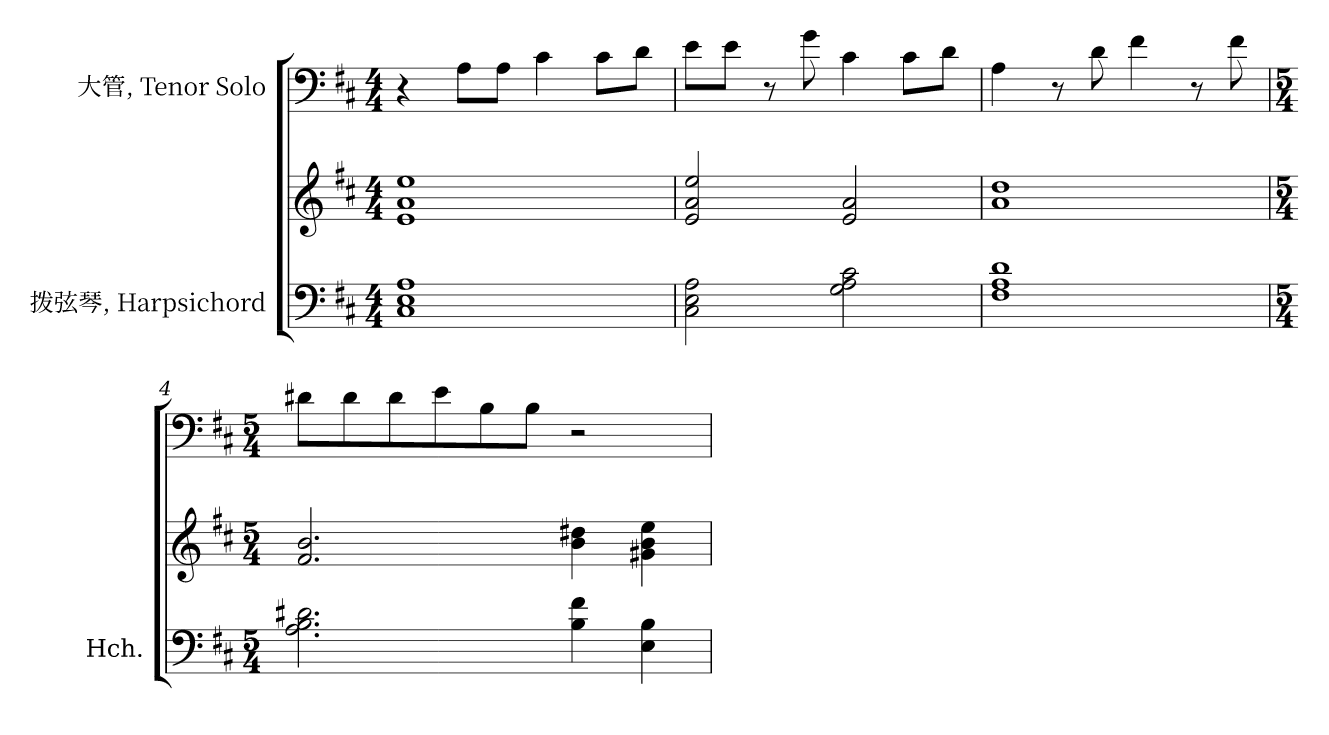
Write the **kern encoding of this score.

**kern	**kern	**kern
*part2	*part2	*part1
*staff3	*staff2	*staff1
*I"拨弦琴, Harpsichord	*	*I"大管, Tenor Solo
*I'Hch.	*	*
*clefF4	*clefG2	*clefF4
*k[f#c#]	*k[f#c#]	*k[f#c#]
*M4/4	*M4/4	*M4/4
*MM80	*MM80	*MM80
=1	=1	=1
1C# 1E 1A	1e 1a 1ee	4r
.	.	8A\L
.	.	8A\J
.	.	4c#\
.	.	8c#\L
.	.	8d\J
=2	=2	=2
2C#\ 2E\ 2A\	2e/ 2a/ 2ee/	8e\L
.	.	8e\J
.	.	8r
.	.	8g\
2G\ 2A\ 2c#\	2e/ 2a/	4c#\
.	.	8c#\L
.	.	8d\J
=3	=3	=3
1F# 1A 1d	1a 1dd	4A\
.	.	8r
.	.	8d\
.	.	4f#\
.	.	8r
.	.	8f#\
!!LO:LB:g=z
=4	=4	=4
*M5/4	*M5/4	*M5/4
2.A\ 2.B\ 2.d#X\	2.f#/ 2.b/	8d#X\L
.	.	8d#\
.	.	8d#\
.	.	8e\
.	.	8B\
.	.	8B\J
4B\ 4f#\	4b\ 4dd#X\	2r
4E\ 4B\	4g#X\ 4b\ 4ee\	.
=	=	=
*-	*-	*-
